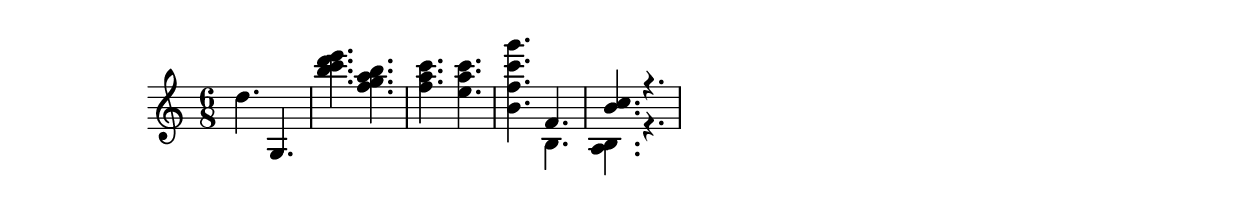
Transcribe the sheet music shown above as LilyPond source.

\version "2.10.0" \header{


    texidoc=" Both noteheads and rests can have dots.  
    Augmentation dots should never be printed on a staff line,
but rather be shifted vertically. They should go up, but in case of
multiple parts, the down stems have down shifted dots.  In case of
chords, all dots should be in a column.  The dots follow the shift
of rests when avoiding collisions.

The priorities to print the dots are (ranked in importance):

@itemize @bullet
@item keeping dots off staff lines,
@item keeping dots close to their  note heads,
@item moving dots in the direction specified by the voice,
@item moving dots up.
@end itemize

"
}



\context Voice \relative c'' {
  \time 6/8
  d4. g,,
  \stemDown
  <b'' c d e>4.  <f g a b>
  <f a c> <e a c> <b f' c' g'>
  
  
  <<
    { f  <b c> r4.  }\\
    { b, <a b> r4. }
  >>
  
  
}

